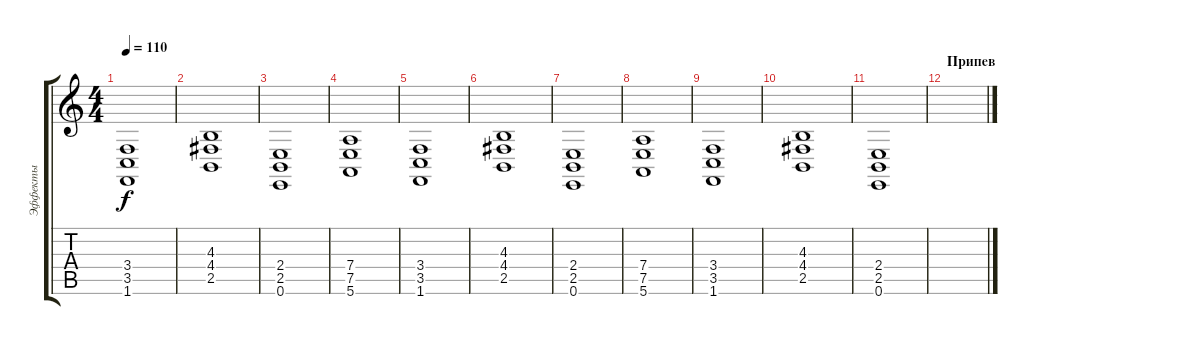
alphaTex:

\track ("Эффекты" "Эффекты") {instrument pad2warm}
\staff {score tabs}
\tuning (E4 B3 G3 D3 A2 E2) {hide}
\ts (4 4)
\tempo 110
\clef g2
\ks c
(3.4 3.5 1.6).1{dy f} |
(4.3 4.4 2.5).1 |
(2.4 2.5 0.6).1 |
(7.4 7.5 5.6).1 |
(3.4 3.5 1.6).1 |
(4.3 4.4 2.5).1 |
(2.4 2.5 0.6).1 |
(7.4 7.5 5.6).1 |
(3.4 3.5 1.6).1 |
(4.3 4.4 2.5).1 |
(2.4 2.5 0.6).1 |
\section ("" "Припев")
